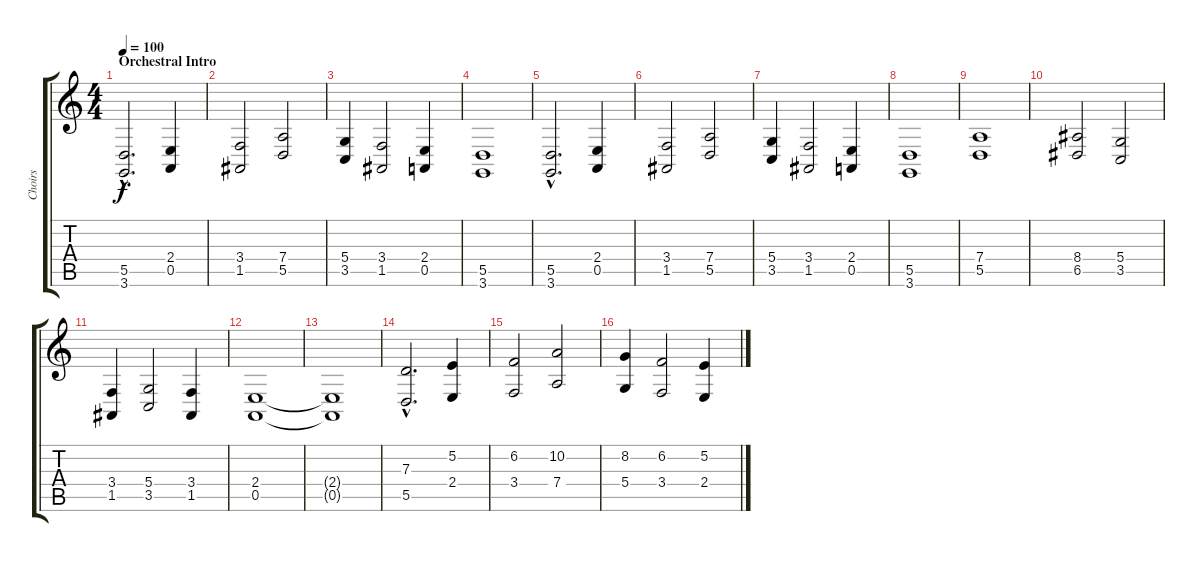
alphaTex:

\track ("Choirs" "Choirs") {instrument choiraahs}
\staff {score tabs}
\tuning (E4 B3 G3 D3 A2 E2) {hide}
\ts (4 4)
\section ("" "Orchestral Intro")
\tempo 100
\clef g2
\ks c
(5.5{hac} 3.6{hac}).2{d dy f instrument choiraahs} (2.4 0.5).4 |
(3.4 1.5).2 (7.4 5.5).2 |
(5.4 3.5).4 (3.4 1.5).2 (2.4 0.5).4 |
(5.5 3.6).1 |
(5.5{hac} 3.6{hac}).2{d} (2.4 0.5).4 |
(3.4 1.5).2 (7.4 5.5).2 |
(5.4 3.5).4 (3.4 1.5).2 (2.4 0.5).4 |
(5.5 3.6).1 |
(7.4 5.5).1 |
(8.4 6.5).2 (5.4 3.5).2 |
(3.4 1.5).4 (5.4 3.5).2 (3.4 1.5).4 |
(2.4 0.5).1 |
(2.4{t} 0.5{t}).1 |
(7.3{hac} 5.5{hac}).2{d} (5.2 2.4).4 |
(6.2 3.4).2 (10.2 7.4).2 |
(8.2 5.4).4 (6.2 3.4).2 (5.2 2.4).4
